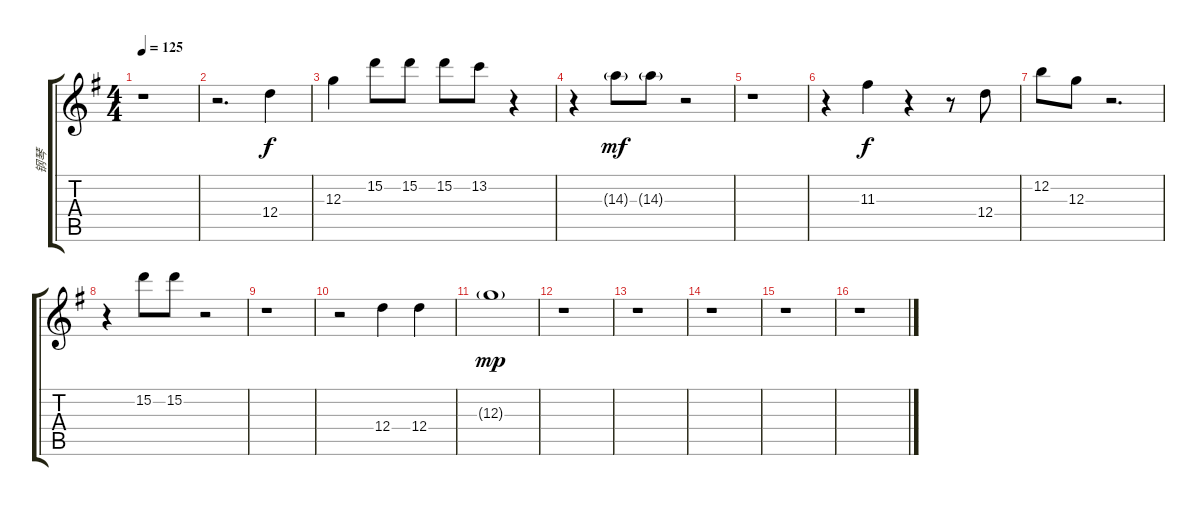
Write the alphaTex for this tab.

\track (" 钢琴" " 钢琴") {instrument acousticgrandpiano}
\staff {score tabs}
\tuning (E5 B4 G4 D4 A3 E3) {hide}
\ts (4 4)
\tempo 125
\clef g2
\ks g
r.1{dy f} |
r.2{d} 12.4.4 |
12.3.4 15.2.8 15.2.8 15.2.8 13.2.8 r.4 |
r.4 14.3{g}.8{dy mf} 14.3{g}.8 r.2 |
r.1 |
r.4 11.3.4{dy f} r.4 r.8 12.4.8 |
12.2.8 12.3.8 r.2{d} |
r.4 15.2.8 15.2.8 r.2 |
r.1 |
r.2 12.4.4 12.4.4 |
12.3{g}.1{dy mp} |
r.1 |
r.1 |
r.1 |
r.1 |
r.1
